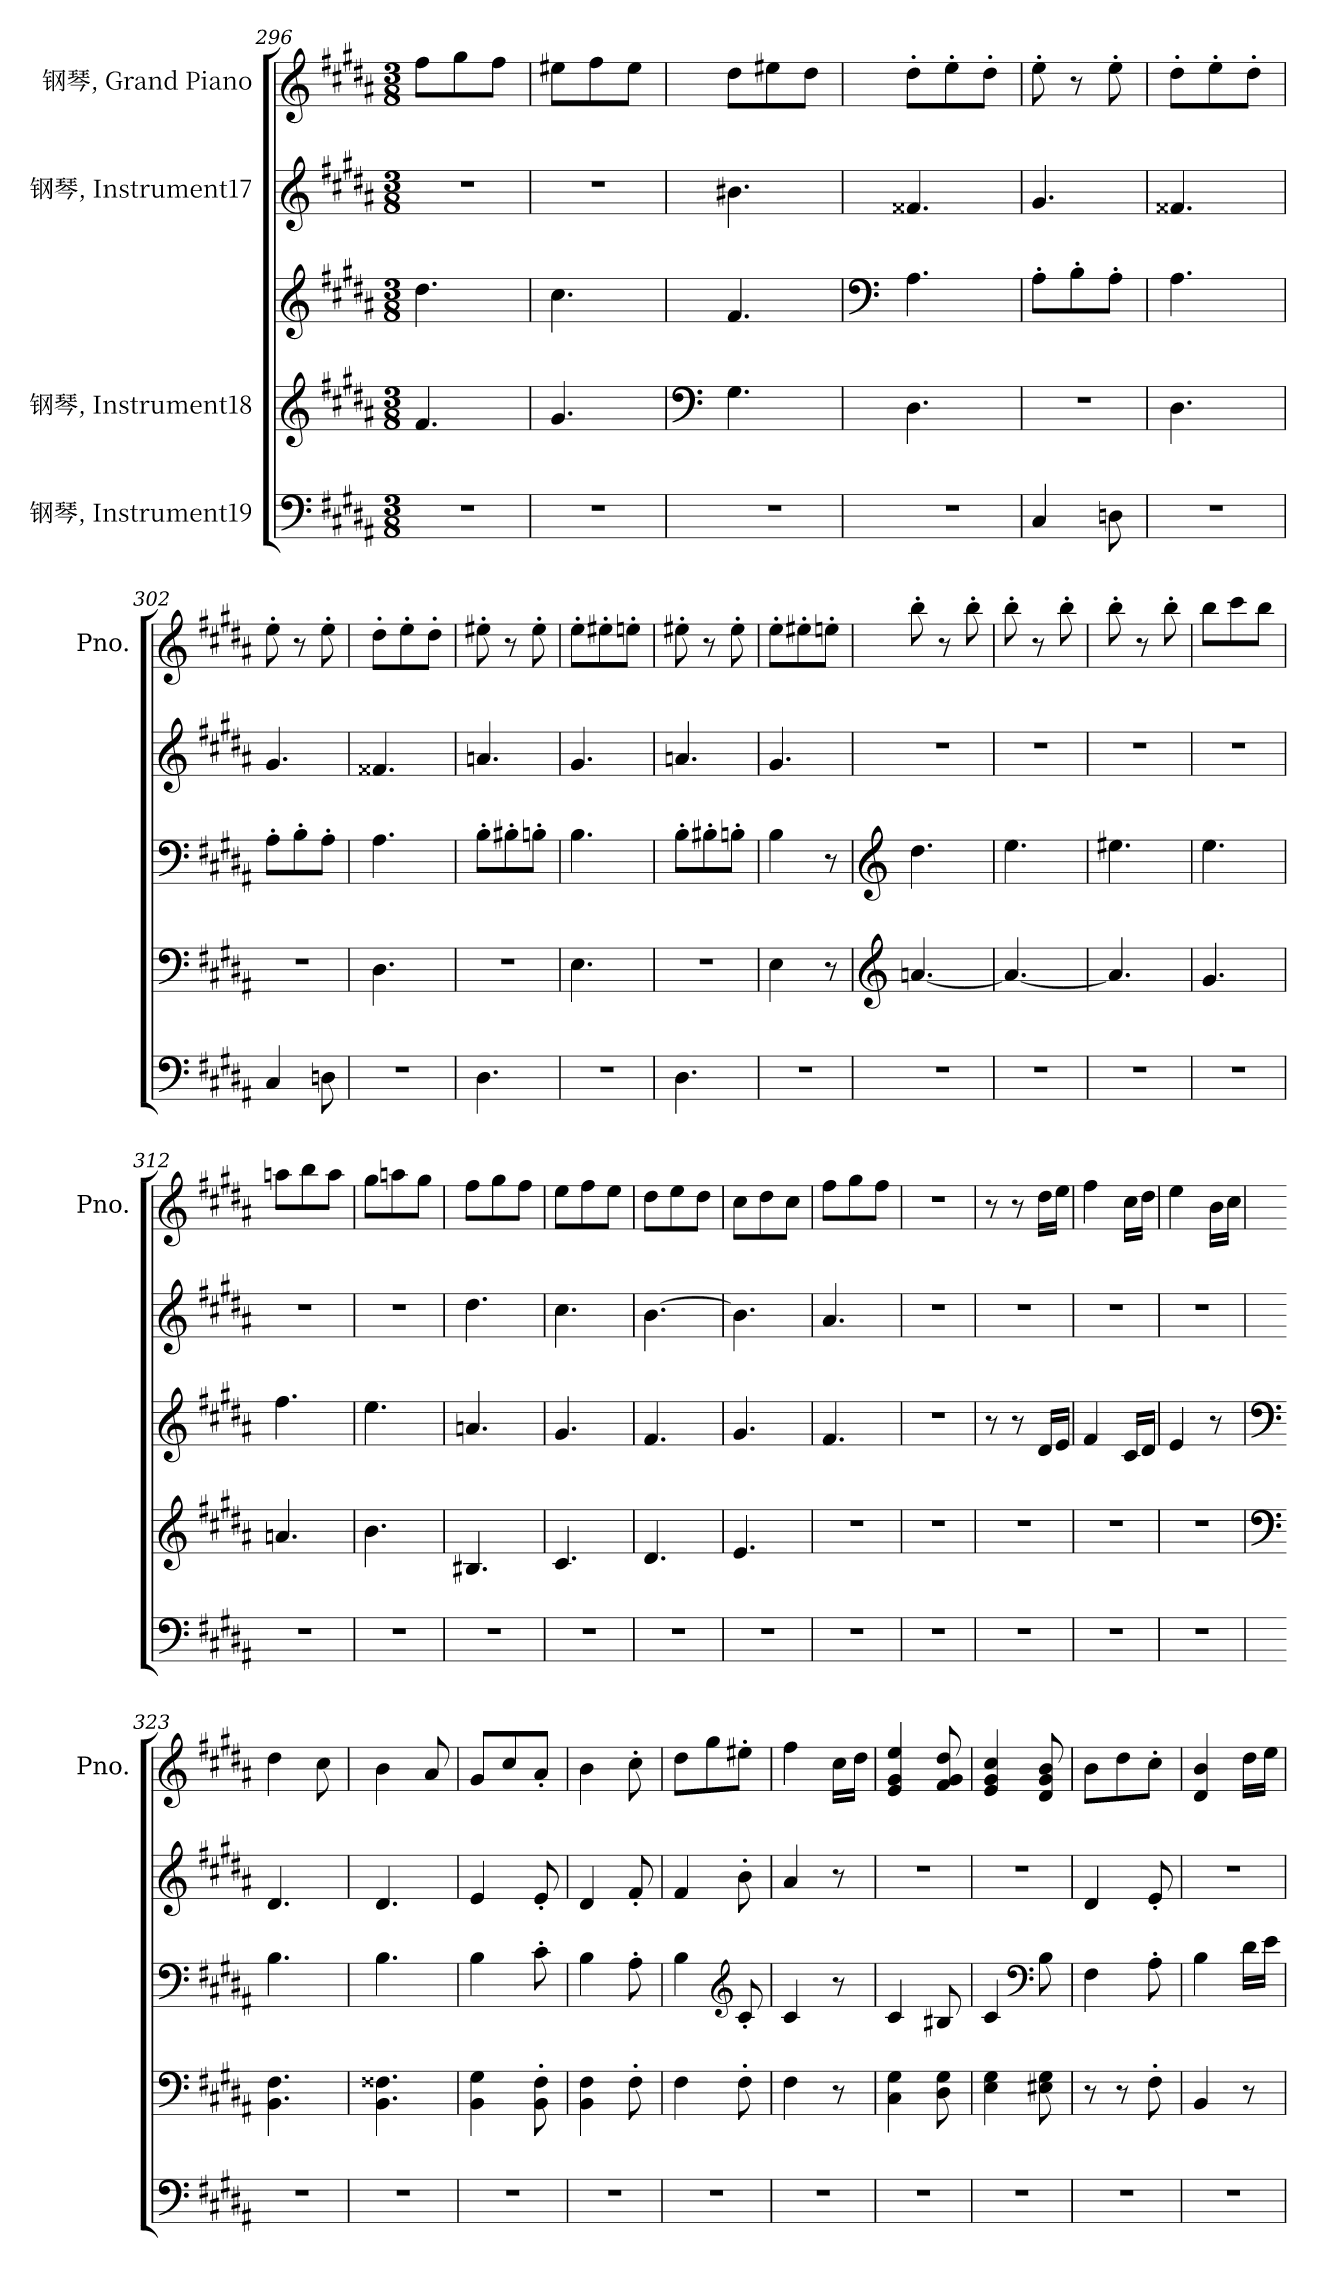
**kern	**kern	**kern	**kern	**kern
*part4	*part3	*part3	*part2	*part1
*staff5	*staff4	*staff3	*staff2	*staff1
*I"钢琴, Instrument19	*I"钢琴, Instrument18	*	*I"钢琴, Instrument17	*I"钢琴, Grand Piano
*	*	*	*	*I'Pno.
*clefF4	*clefG2	*clefG2	*clefG2	*clefG2
*k[f#c#g#d#a#]	*k[f#c#g#d#a#]	*k[f#c#g#d#a#]	*k[f#c#g#d#a#]	*k[f#c#g#d#a#]
*M3/8	*M3/8	*M3/8	*M3/8	*M3/8
=296	=296	=296	=296	=296
4.r	4.f#/	4.dd#\	4.r	8ff#\L
.	.	.	.	8gg#\
.	.	.	.	8ff#\J
=297	=297	=297	=297	=297
4.r	4.g#/	4.cc#\	4.r	8ee#X\L
.	.	.	.	8ff#\
.	.	.	.	8ee#\J
=298	=298	=298	=298	=298
*	*clefF4	*	*	*
4.r	4.G#\	4.f#/	4.b#X\	8dd#\L
.	.	.	.	8ee#X\
.	.	.	.	8dd#\J
!!LO:LB:g=z
=299	=299	=299	=299	=299
*	*	*clefF4	*	*
4.r	4.D#\	4.A#\	4.f##X/	8dd#'\L
.	.	.	.	8ee'\
.	.	.	.	8dd#'\J
=300	=300	=300	=300	=300
4C#/	4.r	8A#'\L	4.g#/	8ee'\
.	.	8B'\	.	8r
8Dn\	.	8A#'\J	.	8ee'\
=301	=301	=301	=301	=301
4.r	4.D#\	4.A#\	4.f##X/	8dd#'\L
.	.	.	.	8ee'\
.	.	.	.	8dd#'\J
=302	=302	=302	=302	=302
4C#/	4.r	8A#'\L	4.g#/	8ee'\
.	.	8B'\	.	8r
8Dn\	.	8A#'\J	.	8ee'\
=303	=303	=303	=303	=303
4.r	4.D#\	4.A#\	4.f##X/	8dd#'\L
.	.	.	.	8ee'\
.	.	.	.	8dd#'\J
=304	=304	=304	=304	=304
4.D#\	4.r	8B'\L	4.an/	8ee#X'\
.	.	8B#X'\	.	8r
.	.	8Bn'\J	.	8ee#'\
=305	=305	=305	=305	=305
4.r	4.E\	4.B\	4.g#/	8ee'\L
.	.	.	.	8ee#X'\
.	.	.	.	8een'\J
=306	=306	=306	=306	=306
4.D#\	4.r	8B'\L	4.an/	8ee#X'\
.	.	8B#X'\	.	8r
.	.	8Bn'\J	.	8ee#'\
!!LO:PB:g=z
=307	=307	=307	=307	=307
4.r	4E\	4B\	4.g#/	8ee'\L
.	.	.	.	8ee#X'\
.	8r	8r	.	8een'\J
=308	=308	=308	=308	=308
*	*clefG2	*clefG2	*	*
4.r	[4.an/	4.dd#\	4.r	8bb'\
.	.	.	.	8r
.	.	.	.	8bb'\
=309	=309	=309	=309	=309
4.r	4.a/_	4.ee\	4.r	8bb'\
.	.	.	.	8r
.	.	.	.	8bb'\
=310	=310	=310	=310	=310
4.r	4.a/]	4.ee#X\	4.r	8bb'\
.	.	.	.	8r
.	.	.	.	8bb'\
=311	=311	=311	=311	=311
4.r	4.g#/	4.ee\	4.r	8bb\L
.	.	.	.	8ccc#\
.	.	.	.	8bb\J
=312	=312	=312	=312	=312
4.r	4.an/	4.ff#\	4.r	8aan\L
.	.	.	.	8bb\
.	.	.	.	8aa\J
=313	=313	=313	=313	=313
4.r	4.b\	4.ee\	4.r	8gg#\L
.	.	.	.	8aan\
.	.	.	.	8gg#\J
=314	=314	=314	=314	=314
4.r	4.B#X/	4.an/	4.dd#\	8ff#\L
*	*	*	*	*MM135
.	.	.	.	8gg#\
*	*	*	*	*MM132
.	.	.	.	8ff#\J
!!LO:LB:g=z
=315	=315	=315	=315	=315
*	*	*	*	*MM129
4.r	4.c#/	4.g#/	4.cc#\	8ee\L
*	*	*	*	*MM125
.	.	.	.	8ff#\
*	*	*	*	*MM122
.	.	.	.	8ee\J
=316	=316	=316	=316	=316
*	*	*	*	*MM119
4.r	4.d#/	4.f#/	[4.b\	8dd#\L
*	*	*	*	*MM116
.	.	.	.	8ee\
*	*	*	*	*MM112
.	.	.	.	8dd#\J
=317	=317	=317	=317	=317
4.r	4.e/	4.g#/	4.b\]	8cc#\L
.	.	.	.	8dd#\
.	.	.	.	8cc#\J
=318	=318	=318	=318	=318
4.r	4.r	4.f#/	4.a#/	8ff#\L
.	.	.	.	8gg#\
.	.	.	.	8ff#\J
=319	=319	=319	=319	=319
4.r	4.r	4.r	4.r	4.r
=320	=320	=320	=320	=320
4.r	4.r	8r	4.r	8r
.	.	8r	.	8r
*	*	*	*	*MM138
.	.	16d#/LL	.	16dd#\LL
.	.	16e/JJ	.	16ee\JJ
=321	=321	=321	=321	=321
4.r	4.r	4f#/	4.r	4ff#\
.	.	16c#/LL	.	16cc#\LL
.	.	16d#/JJ	.	16dd#\JJ
=322	=322	=322	=322	=322
4.r	4.r	4e/	4.r	4ee\
.	.	8r	.	16b\LL
.	.	.	.	16cc#\JJ
=323	=323	=323	=323	=323
*	*clefF4	*clefF4	*	*
4.r	4.BB\ 4.F#\	4.B\	4.d#/	4dd#\
.	.	.	.	8cc#\
=324	=324	=324	=324	=324
4.r	4.BB\ 4.F##X\	4.B\	4.d#/	4b\
.	.	.	.	8a#/
!!LO:PB:g=z
=325	=325	=325	=325	=325
4.r	4BB\ 4G#\	4B\	4e/	8g#/L
.	.	.	.	8cc#/
.	8BB\' 8F#\'	8c#'\	8e'/	8a#'/J
=326	=326	=326	=326	=326
4.r	4BB\ 4F#\	4B\	4d#/	4b\
.	8F#'\	8A#'\	8f#'/	8cc#'\
=327	=327	=327	=327	=327
4.r	4F#\	4B\	4f#/	8dd#\L
.	.	.	.	8gg#\
*	*	*clefG2	*	*
.	8F#'\	8c#'/	8b'\	8ee#X'\J
=328	=328	=328	=328	=328
4.r	4F#\	4c#/	4a#/	4ff#\
.	8r	8r	8r	16cc#\LL
.	.	.	.	16dd#\JJ
=329	=329	=329	=329	=329
4.r	4C#\ 4G#\	4c#/	4.r	4e/ 4g#/ 4ee/
.	8D#\ 8G#\	8B#X/	.	8f#/ 8g#/ 8dd#/
=330	=330	=330	=330	=330
4.r	4E\ 4G#\	4c#/	4.r	4e/ 4g#/ 4cc#/
*	*	*clefF4	*	*
.	8E#X\ 8G#\	8B\	.	8d#/ 8g#/ 8b/
=331	=331	=331	=331	=331
4.r	8r	4F#\	4d#/	8b\L
.	8r	.	.	8dd#\
.	8F#'\	8A#'\	8e'/	8cc#'\J
=332	=332	=332	=332	=332
4.r	4BB/	4B\	4.r	4d#/ 4b/
.	8r	16d#\LL	.	16dd#\LL
.	.	16e\JJ	.	16ee\JJ
=	=	=	=	=
*-	*-	*-	*-	*-
